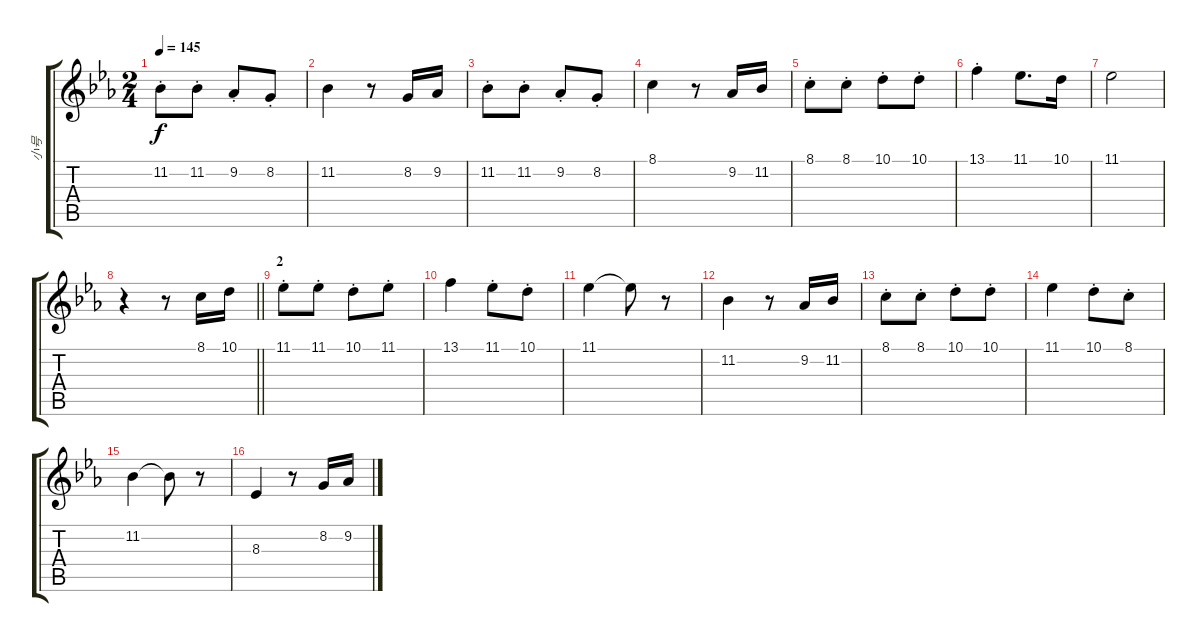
\track ("小号" "小号") {instrument trumpet}
\staff {score tabs}
\tuning (E4 B3 G3 D3 A2 E2) {hide}
\ts (2 4)
\tempo 145
\clef g2
\ks eb
11.2{st}.8{dy f} 11.2{st}.8 9.2{st}.8 8.2{st}.8 |
11.2.4 r.8 8.2.16 9.2.16 |
11.2{st}.8 11.2{st}.8 9.2{st}.8 8.2{st}.8 |
8.1.4 r.8 9.2.16 11.2.16 |
8.1{st}.8 8.1{st}.8 10.1{st}.8 10.1{st}.8 |
13.1{st}.4 11.1.8{d} 10.1.16 |
11.1.2 |
\barLineRight lightlight
r.4 r.8 8.1.16 10.1.16 |
\section ("" "2")
11.1{st}.8 11.1{st}.8 10.1{st}.8 11.1{st}.8 |
13.1.4 11.1{st}.8 10.1{st}.8 |
11.1.4 11.1{t}.8 r.8 |
11.2.4 r.8 9.2.16 11.2.16 |
8.1{st}.8 8.1{st}.8 10.1{st}.8 10.1{st}.8 |
11.1.4 10.1{st}.8 8.1{st}.8 |
11.2.4 11.2{t}.8 r.8 |
8.3.4 r.8 8.2.16 9.2.16
